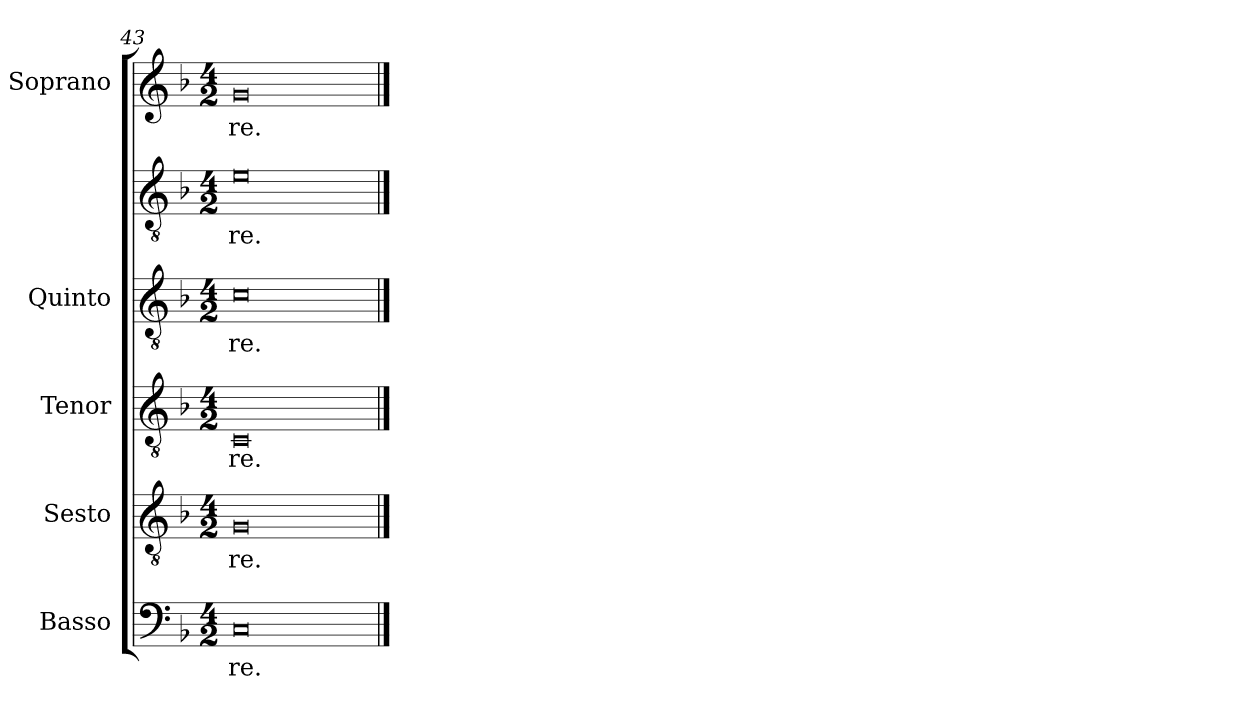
**kern	**text	**kern	**text	**kern	**text	**kern	**text	**kern	**text	**kern	**text
*part6	*part6	*part5	*part5	*part4	*part4	*part3	*part3	*part2	*part2	*part1	*part1
*staff6	*staff6	*staff5	*staff5	*staff4	*staff4	*staff3	*staff3	*staff2	*staff2	*staff1	*staff1
*I"Basso	*	*I"Sesto	*	*I"Tenor	*	*I"Quinto	*	*I""Alto"	*	*I"Soprano	*
*	*	*I'T.	*	*I'T.	*	*I'T.	*	*I'T.	*	*I'Sop.	*
*clefF4	*	*clefGv2	*	*clefGv2	*	*clefGv2	*	*clefGv2	*	*clefG2	*
*	*	*ITrd7c12	*	*ITrd7c12	*	*ITrd7c12	*	*ITrd7c12	*	*	*
*k[b-]	*	*k[b-]	*	*k[b-]	*	*k[b-]	*	*k[b-]	*	*k[b-]	*
*F:	*	*F:	*	*F:	*	*F:	*	*F:	*	*F:	*
*M4/2	*	*M4/2	*	*M4/2	*	*M4/2	*	*M4/2	*	*M4/2	*
=43	=43	=43	=43	=43	=43	=43	=43	=43	=43	=43	=43
!	!LO:LY:b:color=#000000	!	!	!	!	!	!	!	!	!	!
!	!	!	!LO:LY:b:color=#000000	!	!	!	!	!	!	!	!
!	!	!	!	!	!LO:LY:b:color=#000000	!	!	!	!	!	!
!	!	!	!	!	!	!	!LO:LY:b:color=#000000	!	!	!	!
!	!	!	!	!	!	!	!	!	!LO:LY:b:color=#000000	!	!
!	!	!	!	!	!	!	!	!	!	!	!LO:LY:b:color=#000000
0Ci	-re.	0GGi	-re.	0CCi	-re.	0Ci	-re.	0Ei	-re.	0gi	-re.
==	==	==	==	==	==	==	==	==	==	==	==
*-	*-	*-	*-	*-	*-	*-	*-	*-	*-	*-	*-
